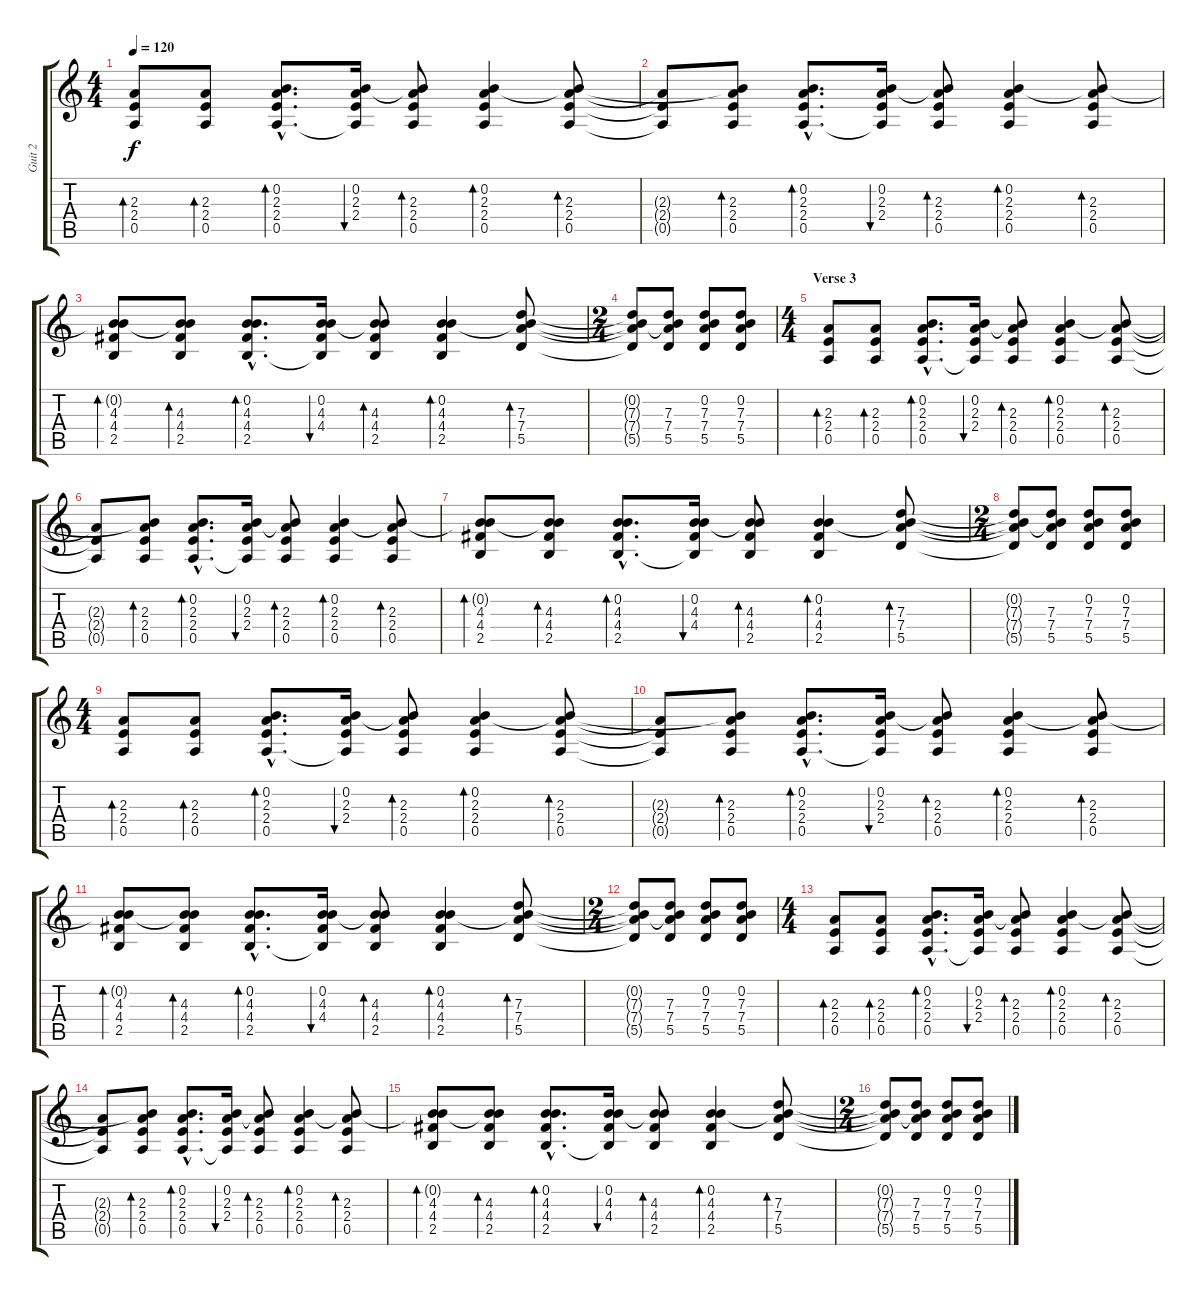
\track ("Guit 2" "Guit 2") {instrument electricguitarjazz}
\staff {score tabs}
\tuning (E4 B3 G3 D3 A2 E2) {hide}
\ts (4 4)
\tempo 120
\clef g2
\ks c
(2.3 2.4 0.5).8{bd 30 dy f} (2.3 2.4 0.5).8{bd 30} (0.2{hac} 2.3{hac} 2.4{hac} 0.5{hac}).8{d bd 30} (0.2 2.3 2.4 0.5{t}).16{bu 30} (0.2{t} 2.3 2.4 0.5).8{bd 30} (0.2 2.3 2.4 0.5).4{bd 30} (0.2{t} 2.3 2.4 0.5).8{bd 30} |
(2.3{t} 2.4{t} 0.5{t}).8 (0.2{t} 2.3 2.4 0.5).8{bd 30} (0.2{hac} 2.3{hac} 2.4{hac} 0.5{hac}).8{d bd 30} (0.2 2.3 2.4 0.5{t}).16{bu 30} (0.2{t} 2.3 2.4 0.5).8{bd 30} (0.2 2.3 2.4 0.5).4{bd 30} (0.2{t} 2.3 2.4 0.5).8{bd 30} |
(0.2{t} 4.3 4.4 2.5).8{bd 30} (0.2{t} 4.3 4.4 2.5).8{bd 30} (0.2{hac} 4.3{hac} 4.4{hac} 2.5{hac}).8{d bd 30} (0.2 4.3 4.4 2.5{t}).16{bu 30} (0.2{t} 4.3 4.4 2.5).8{bd 30} (0.2 4.3 4.4 2.5).4{bd 30} (0.2{t} 7.3 7.4 5.5).8{bd 30} |
\ts (2 4)
(0.2{t} 7.3{t} 7.4{t} 5.5{t}).8 (0.2{t} 7.3 7.4 5.5).8 (0.2 7.3 7.4 5.5).8 (0.2 7.3 7.4 5.5).8 |
\ts (4 4)
\section ("" "Verse 3")
(2.3 2.4 0.5).8{bd 30} (2.3 2.4 0.5).8{bd 30} (0.2{hac} 2.3{hac} 2.4{hac} 0.5{hac}).8{d bd 30} (0.2 2.3 2.4 0.5{t}).16{bu 30} (0.2{t} 2.3 2.4 0.5).8{bd 30} (0.2 2.3 2.4 0.5).4{bd 30} (0.2{t} 2.3 2.4 0.5).8{bd 30} |
(2.3{t} 2.4{t} 0.5{t}).8 (0.2{t} 2.3 2.4 0.5).8{bd 30} (0.2{hac} 2.3{hac} 2.4{hac} 0.5{hac}).8{d bd 30} (0.2 2.3 2.4 0.5{t}).16{bu 30} (0.2{t} 2.3 2.4 0.5).8{bd 30} (0.2 2.3 2.4 0.5).4{bd 30} (0.2{t} 2.3 2.4 0.5).8{bd 30} |
(0.2{t} 4.3 4.4 2.5).8{bd 30} (0.2{t} 4.3 4.4 2.5).8{bd 30} (0.2{hac} 4.3{hac} 4.4{hac} 2.5{hac}).8{d bd 30} (0.2 4.3 4.4 2.5{t}).16{bu 30} (0.2{t} 4.3 4.4 2.5).8{bd 30} (0.2 4.3 4.4 2.5).4{bd 30} (0.2{t} 7.3 7.4 5.5).8{bd 30} |
\ts (2 4)
(0.2{t} 7.3{t} 7.4{t} 5.5{t}).8 (0.2{t} 7.3 7.4 5.5).8 (0.2 7.3 7.4 5.5).8 (0.2 7.3 7.4 5.5).8 |
\ts (4 4)
(2.3 2.4 0.5).8{bd 30} (2.3 2.4 0.5).8{bd 30} (0.2{hac} 2.3{hac} 2.4{hac} 0.5{hac}).8{d bd 30} (0.2 2.3 2.4 0.5{t}).16{bu 30} (0.2{t} 2.3 2.4 0.5).8{bd 30} (0.2 2.3 2.4 0.5).4{bd 30} (0.2{t} 2.3 2.4 0.5).8{bd 30} |
(2.3{t} 2.4{t} 0.5{t}).8 (0.2{t} 2.3 2.4 0.5).8{bd 30} (0.2{hac} 2.3{hac} 2.4{hac} 0.5{hac}).8{d bd 30} (0.2 2.3 2.4 0.5{t}).16{bu 30} (0.2{t} 2.3 2.4 0.5).8{bd 30} (0.2 2.3 2.4 0.5).4{bd 30} (0.2{t} 2.3 2.4 0.5).8{bd 30} |
(0.2{t} 4.3 4.4 2.5).8{bd 30} (0.2{t} 4.3 4.4 2.5).8{bd 30} (0.2{hac} 4.3{hac} 4.4{hac} 2.5{hac}).8{d bd 30} (0.2 4.3 4.4 2.5{t}).16{bu 30} (0.2{t} 4.3 4.4 2.5).8{bd 30} (0.2 4.3 4.4 2.5).4{bd 30} (0.2{t} 7.3 7.4 5.5).8{bd 30} |
\ts (2 4)
(0.2{t} 7.3{t} 7.4{t} 5.5{t}).8 (0.2{t} 7.3 7.4 5.5).8 (0.2 7.3 7.4 5.5).8 (0.2 7.3 7.4 5.5).8 |
\ts (4 4)
(2.3 2.4 0.5).8{bd 30} (2.3 2.4 0.5).8{bd 30} (0.2{hac} 2.3{hac} 2.4{hac} 0.5{hac}).8{d bd 30} (0.2 2.3 2.4 0.5{t}).16{bu 30} (0.2{t} 2.3 2.4 0.5).8{bd 30} (0.2 2.3 2.4 0.5).4{bd 30} (0.2{t} 2.3 2.4 0.5).8{bd 30} |
(2.3{t} 2.4{t} 0.5{t}).8 (0.2{t} 2.3 2.4 0.5).8{bd 30} (0.2{hac} 2.3{hac} 2.4{hac} 0.5{hac}).8{d bd 30} (0.2 2.3 2.4 0.5{t}).16{bu 30} (0.2{t} 2.3 2.4 0.5).8{bd 30} (0.2 2.3 2.4 0.5).4{bd 30} (0.2{t} 2.3 2.4 0.5).8{bd 30} |
(0.2{t} 4.3 4.4 2.5).8{bd 30} (0.2{t} 4.3 4.4 2.5).8{bd 30} (0.2{hac} 4.3{hac} 4.4{hac} 2.5{hac}).8{d bd 30} (0.2 4.3 4.4 2.5{t}).16{bu 30} (0.2{t} 4.3 4.4 2.5).8{bd 30} (0.2 4.3 4.4 2.5).4{bd 30} (0.2{t} 7.3 7.4 5.5).8{bd 30} |
\ts (2 4)
(0.2{t} 7.3{t} 7.4{t} 5.5{t}).8 (0.2{t} 7.3 7.4 5.5).8 (0.2 7.3 7.4 5.5).8 (0.2 7.3 7.4 5.5).8
